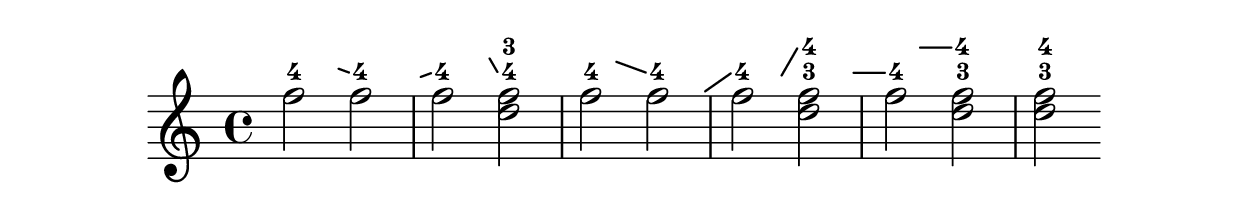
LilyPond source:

\version "2.17.4"
\language english
#(set-global-staff-size 30)
% left-hand finger guide before note
#(define (guide-finger slope len fingering)
  ;; Purpose
  ;;   add ornamentation line before fingering symbol to indicate figner movement along a
  ;;   string without making a sound (i.e., not a glissando)
  ;; Parameters
  ;;   slope : angle of rotation around right centre
  ;;   len : length of line prefacing fingering
  ;;   fingering : fingering designation for note
  (let ((music (make-music 'FingeringEvent)))
   (set! (ly:music-property music 'tweaks)
        (acons 'stencil
         (lambda (grob)
          (let* (
                ;; assign to finger the "digit" property from parameter "fingering"
                (finger (ly:music-property fingering 'digit))
                ;; DOES NEXT LINE GENERATE A STENCIL FROM THE STRING FOR A FINGER NUMBER???
                ;; IS THERE A WAY TO GENERATE A FINGER STENCIL THAT IS A FINGER NUMBER RATHER THAN A MARKUP?
                (finger-stil (grob-interpret-markup grob (number->string finger)))
                ;; assign to finger-stil-X the width of finger-stil
                (finger-stil-X (ly:stencil-extent finger-stil X))
                ;; assign to finger-stil-Y the height slightly below the middle of finger number
                (finger-stil-Y (* 0.4 (interval-length (ly:stencil-extent finger-stil Y))))

                ;; assign to guide-line a horizontal line-stencil with thickness
                ;;   and length "len" up "finger-stil-Y" vertically on fingering number
                (guide-line (make-line-stencil 0.13 0 finger-stil-Y len finger-stil-Y))
                ;; rotate guide-line "slope" degrees around right centre
                (guide-line (ly:stencil-rotate guide-line slope 1 0))
                ;; center line vertically on fingering number
                (guide-line-X (ly:stencil-extent guide-line X))

                ;; assign to stil the concatenation of stencil line and finger number along X-axis on right
                ;;   add padding 0.2 to move guide slightly left from finger number
                (stil (ly:stencil-combine-at-edge guide-line X 1 finger-stil 0.2))
                ;; assign to stil-ext-X the width of stil
                (stil-ext-X (ly:stencil-extent stil X))
          ) ;; end declarations
           ;; fingering oriented on left/right side ?
           (if (= 0 (ly:grob-property grob 'side-axis))
                ;; return finger guide as is
                stil
                ;; otherwise, create and return new finger guide with X-extents positioned with the number
                ;; centered over the note
                (ly:make-stencil
		  (ly:stencil-expr stil)
		    (coord-translate
		      stil-ext-X
		      (* 0.5
			 (- (interval-length stil-ext-X)
			    (interval-length finger-stil-X))))
		    (ly:stencil-extent finger-stil Y)
               ; (ly:make-stencil
                 ;; copy expr from stil
                ; (ly:stencil-expr stil)
                 ;;#########################################################################
                 ;; widen the stencil by doubling its width minus one finger-number width,
                 ;;   which should have a center point under the remaining finger number
                 ;;#########################################################################
                 ;(cons 0 (- (* 2 (interval-length stil-ext-X)) (interval-length finger-stil-X)))
                 ;(ly:stencil-extent finger-stil Y)
           ) ;; end make-stencil
          ) ;; end if
         ) ;; end let
        ) ;; end lambda
         (ly:music-property music 'tweaks)
   ) ;; end acons
  ) ;; end set
   music
 ) ;; end let
)

% guide-neutral
%   <c-\gn-1>4  c4^\gn^2  c4-\gn-3  c4_\gn_4
gn = #(define-music-function (parser location fingering) (ly:music?)
           (guide-finger 0 0.7 fingering)) % line-slope line-length
% guide-down
%   <c-\gd-1>4  c4^\gd^2  c4-\gd-3  c4_\gd_4
gd = #(define-music-function (parser location fingering) (ly:music?)
           (guide-finger 20 0.7 fingering))
% guide-up
%   <c-\gu-1>4  c4^\gu^2  c4-\gu-3  c4_\gu_4
gu = #(define-music-function (parser location fingering) (ly:music?)
           (guide-finger -20 0.7 fingering))

% guide slope length
%   <c-\gslen #-15 #1 -1>4  c4^\gslen #45 #1 ^2  c4-\gslen #-15 #1 -3  c4_\gslen 1 #2 _4
gslen = #(define-music-function (parser location slope len fingering) (number? number? ly:music?)
                  (guide-finger slope len fingering))

fl = \set fingeringOrientations = #'(left)

\relative c'' {
  <f^4>2 <f^\gu-4> <f^\gd-4> <f^3 d^\gslen #-60 #1 -4>
  <f^4> <f^\gslen #-20 #2 -4> <f^\gslen #35 #2 -4> <d^3 f^\gslen #60 #2 -4>
  <f^\gslen #0 #2 -4> <d^3 f^\gslen #0 #2 -4>
  <d^3 f-4>
}
